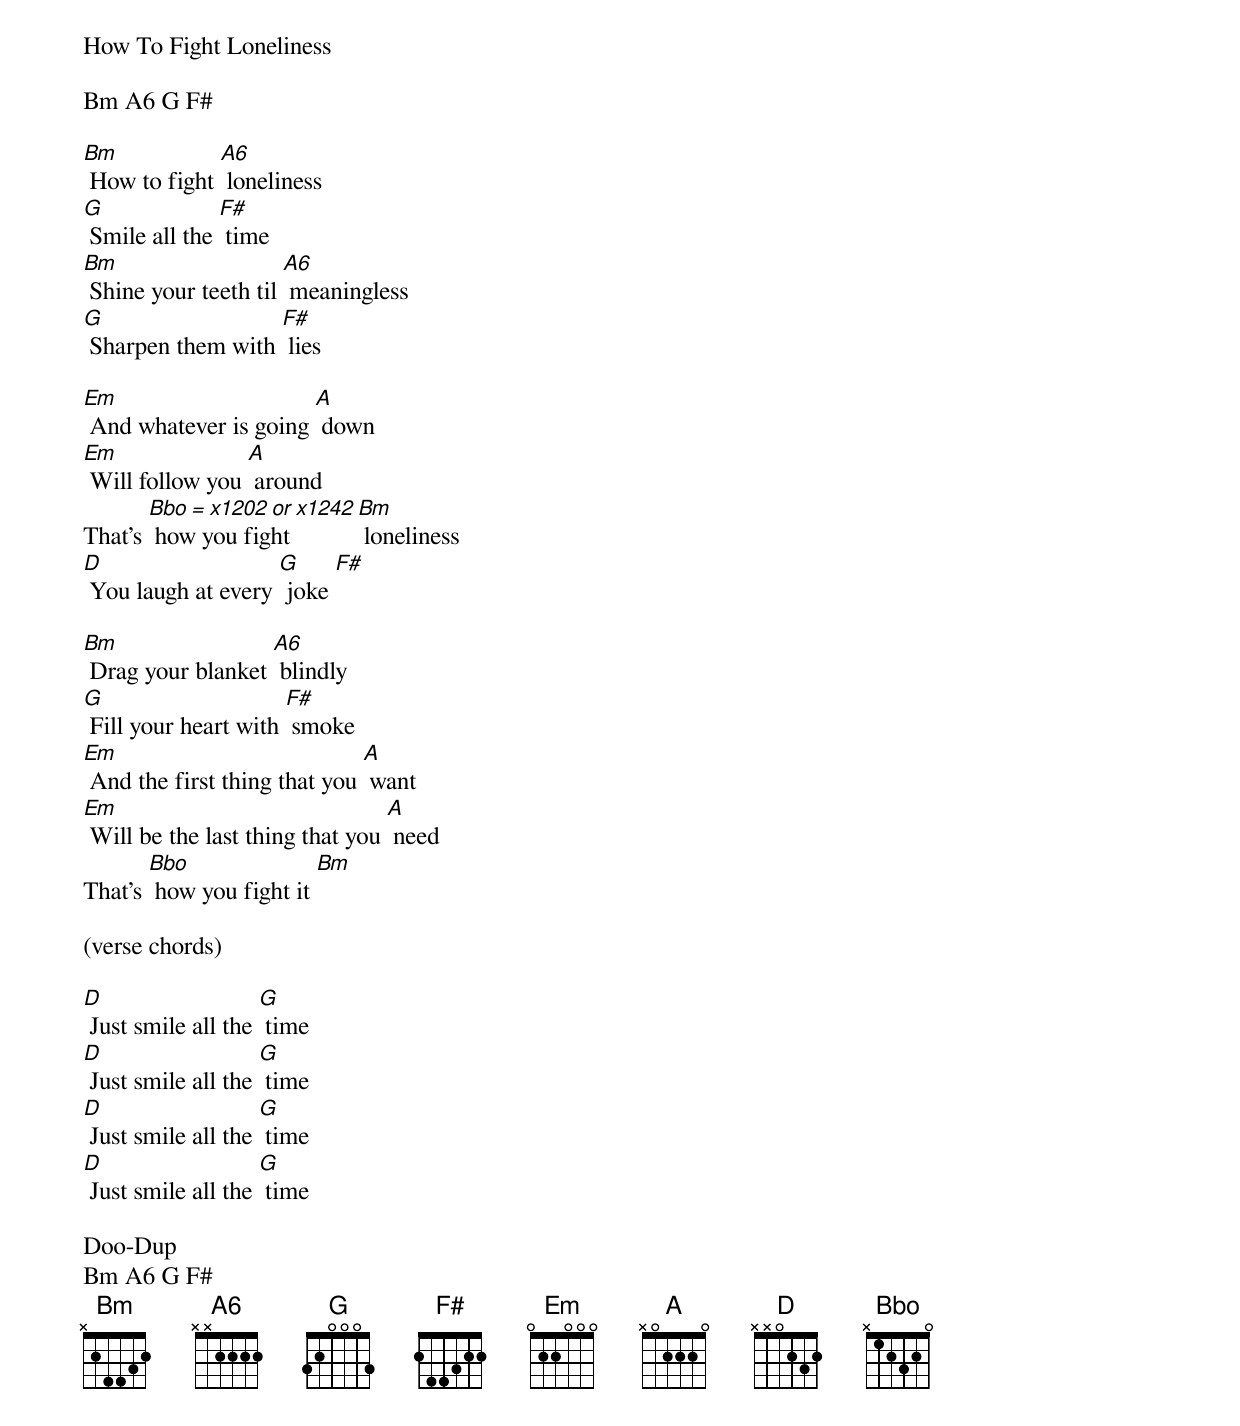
How To Fight Loneliness

Bm A6 G F#

[Bm] How to fight [A6] loneliness
[G] Smile all the [F#] time
[Bm] Shine your teeth til [A6] meaningless
[G] Sharpen them with [F#] lies

[Em] And whatever is going [A] down
[Em] Will follow you [A] around
That's [Bbo = x1202 or x1242] how you fight [Bm] loneliness
[D] You laugh at every [G] joke [F#]

[Bm] Drag your blanket [A6] blindly
[G] Fill your heart with [F#] smoke
[Em] And the first thing that you [A] want
[Em] Will be the last thing that you [A] need
That's [Bbo] how you fight it [Bm]

(verse chords)

[D] Just smile all the [G] time
[D] Just smile all the [G] time
[D] Just smile all the [G] time
[D] Just smile all the [G] time

Doo-Dup
Bm A6 G F#
